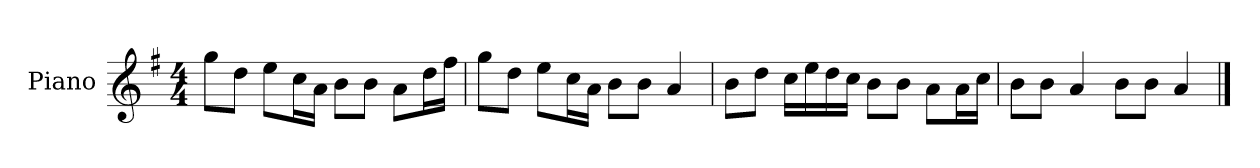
**kern
*part1
*staff1
*I"Piano
*I'P-no
*clefG2
*k[f#]
*M4/4
*MM90
=1
8gg\L
8dd\J
8ee\L
16cc\L
16a\JJ
8b\L
8b\J
8a\L
16dd\L
16ff#\JJ
=2
8gg\L
8dd\J
8ee\L
16cc\L
16a\JJ
8b\L
8b\J
4a/
=3
8b\L
8dd\J
16cc\LL
16ee\
16dd\
16cc\JJ
8b\L
8b\J
8a\L
16a\L
16cc\JJ
=4
8b\L
8b\J
4a/
8b\L
8b\J
4a/
==
*-
